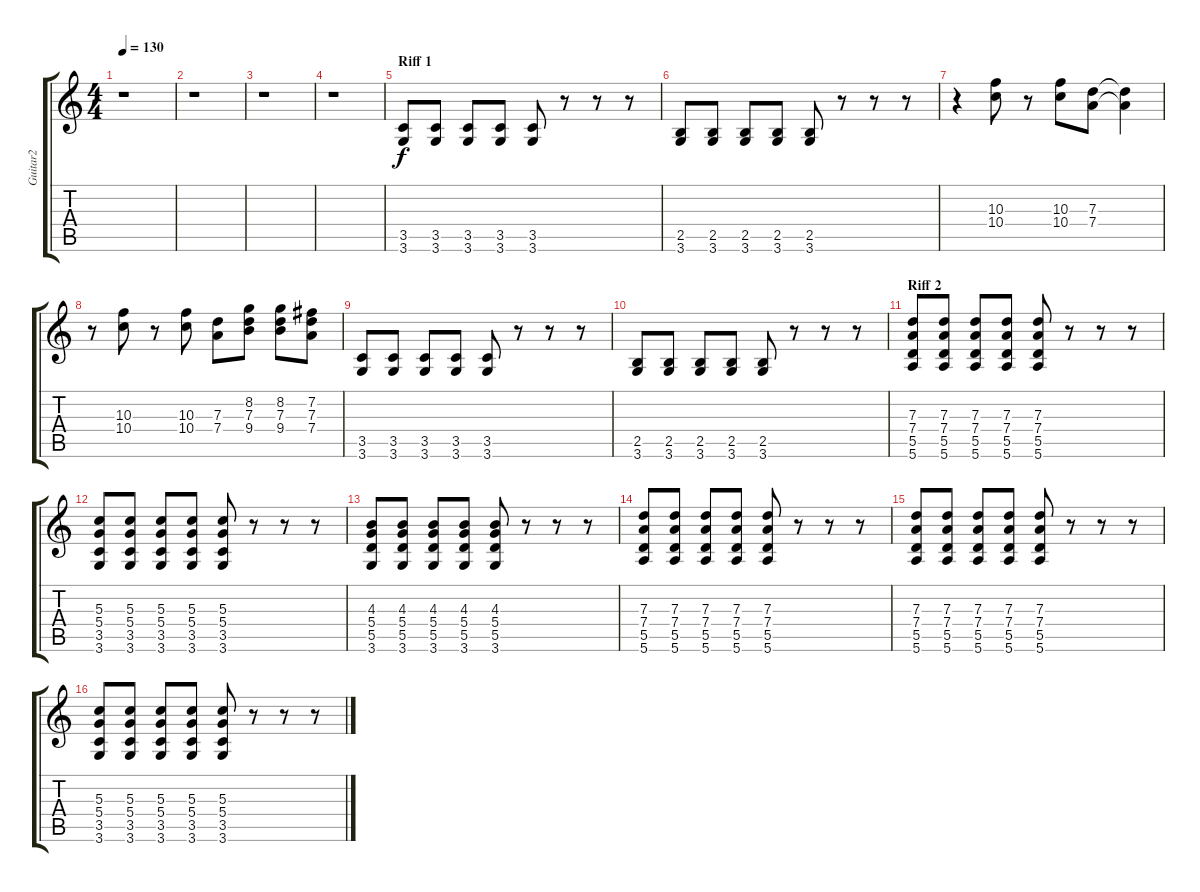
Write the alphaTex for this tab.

\track ("Guitar2" "Guitar2") {instrument overdrivenguitar}
\staff {score tabs}
\tuning (E4 B3 G3 D3 A2 E2) {hide}
\ts (4 4)
\tempo 130
\clef g2
\ks c
r.1{dy f} |
r.1 |
r.1 |
r.1 |
\section ("" "Riff 1")
(3.5 3.6).8 (3.5 3.6).8 (3.5 3.6).8 (3.5 3.6).8 (3.5 3.6).8 r.8 r.8 r.8 |
(2.5 3.6).8 (2.5 3.6).8 (2.5 3.6).8 (2.5 3.6).8 (2.5 3.6).8 r.8 r.8 r.8 |
r.4 (10.3 10.4).8 r.8 (10.3 10.4).8 (7.3 7.4).8 (7.3{t} 7.4{t}).4 |
r.8 (10.3 10.4).8 r.8 (10.3 10.4).8 (7.3 7.4).8 (8.2 7.3 9.4).8 (8.2 7.3 9.4).8 (7.2 7.3 7.4).8 |
(3.5 3.6).8 (3.5 3.6).8 (3.5 3.6).8 (3.5 3.6).8 (3.5 3.6).8 r.8 r.8 r.8 |
(2.5 3.6).8 (2.5 3.6).8 (2.5 3.6).8 (2.5 3.6).8 (2.5 3.6).8 r.8 r.8 r.8 |
\section ("" "Riff 2")
(7.3 7.4 5.5 5.6).8 (7.3 7.4 5.5 5.6).8 (7.3 7.4 5.5 5.6).8 (7.3 7.4 5.5 5.6).8 (7.3 7.4 5.5 5.6).8 r.8 r.8 r.8 |
(5.3 5.4 3.5 3.6).8 (5.3 5.4 3.5 3.6).8 (5.3 5.4 3.5 3.6).8 (5.3 5.4 3.5 3.6).8 (5.3 5.4 3.5 3.6).8 r.8 r.8 r.8 |
(4.3 5.4 5.5 3.6).8 (4.3 5.4 5.5 3.6).8 (4.3 5.4 5.5 3.6).8 (4.3 5.4 5.5 3.6).8 (4.3 5.4 5.5 3.6).8 r.8 r.8 r.8 |
(7.3 7.4 5.5 5.6).8 (7.3 7.4 5.5 5.6).8 (7.3 7.4 5.5 5.6).8 (7.3 7.4 5.5 5.6).8 (7.3 7.4 5.5 5.6).8 r.8 r.8 r.8 |
(7.3 7.4 5.5 5.6).8 (7.3 7.4 5.5 5.6).8 (7.3 7.4 5.5 5.6).8 (7.3 7.4 5.5 5.6).8 (7.3 7.4 5.5 5.6).8 r.8 r.8 r.8 |
(5.3 5.4 3.5 3.6).8 (5.3 5.4 3.5 3.6).8 (5.3 5.4 3.5 3.6).8 (5.3 5.4 3.5 3.6).8 (5.3 5.4 3.5 3.6).8 r.8 r.8 r.8
